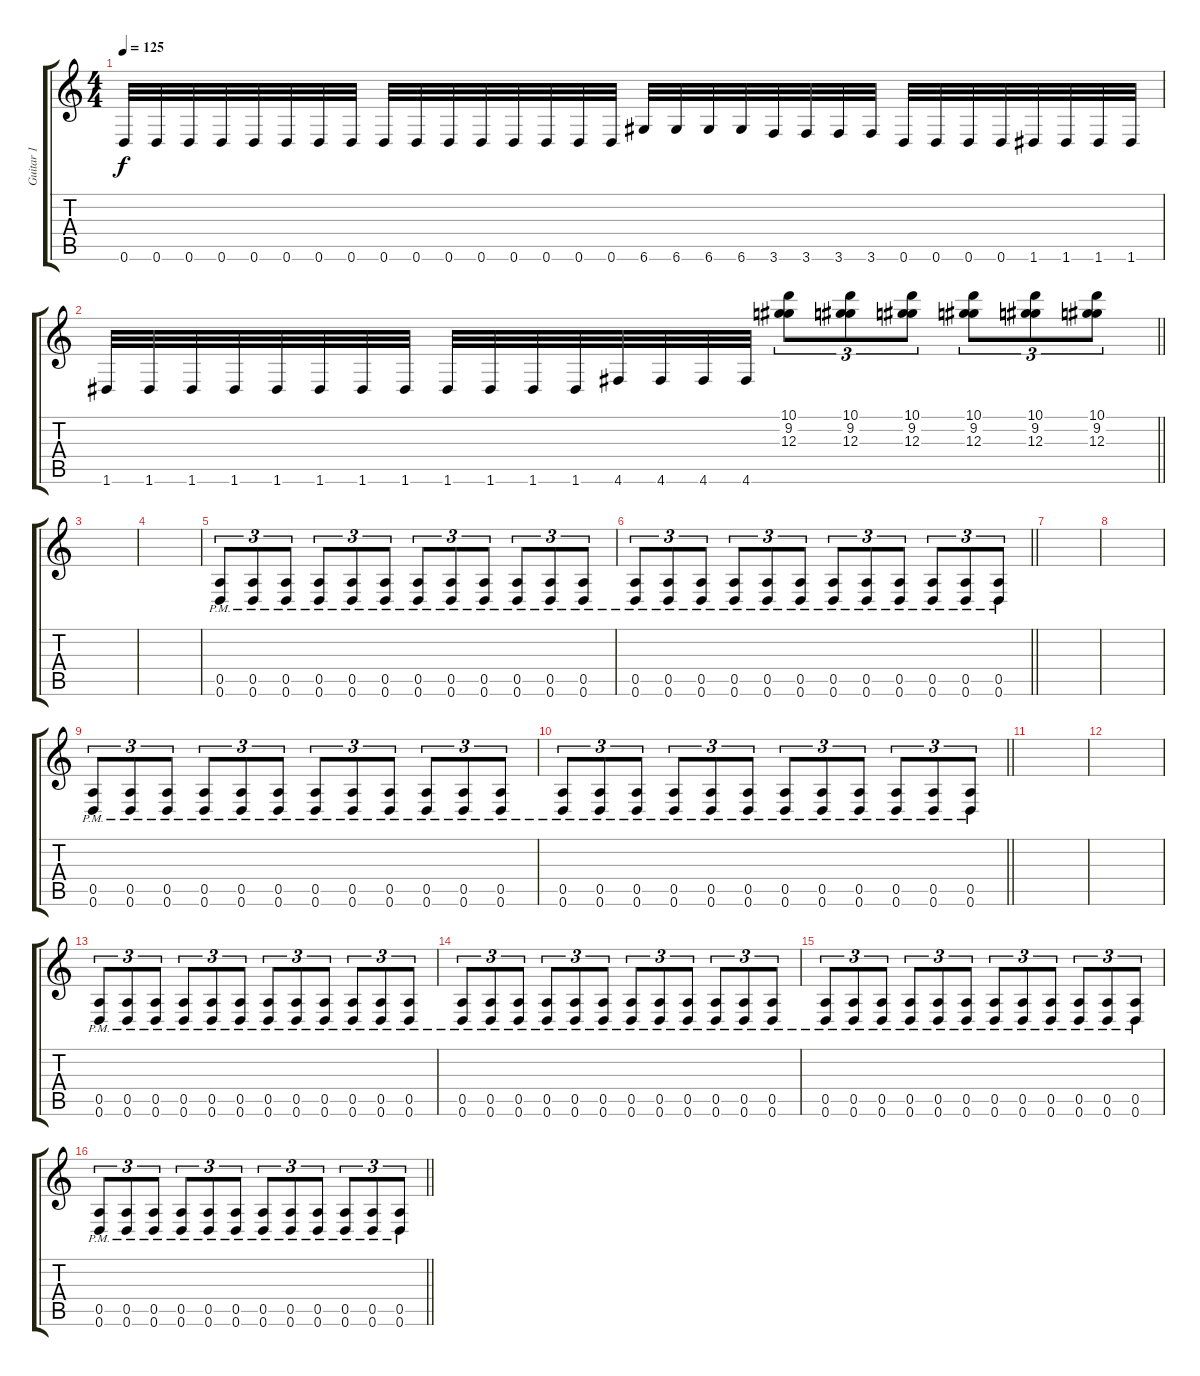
\track ("Guitar 1" "Guitar 1") {instrument distortionguitar}
\staff {score tabs}
\tuning (E4 B3 G3 D3 A2 D2) {hide}
\ts (4 4)
\tempo 125
\clef g2
\ks c
0.6.32{dy f} 0.6.32 0.6.32 0.6.32 0.6.32 0.6.32 0.6.32 0.6.32 0.6.32 0.6.32 0.6.32 0.6.32 0.6.32 0.6.32 0.6.32 0.6.32 6.6.32 6.6.32 6.6.32 6.6.32 3.6.32 3.6.32 3.6.32 3.6.32 0.6.32 0.6.32 0.6.32 0.6.32 1.6.32 1.6.32 1.6.32 1.6.32 |
\barLineRight lightlight
1.6.32 1.6.32 1.6.32 1.6.32 1.6.32 1.6.32 1.6.32 1.6.32 1.6.32 1.6.32 1.6.32 1.6.32 4.6.32 4.6.32 4.6.32 4.6.32 (10.1 9.2 12.3).8{tu (3 2)} (10.1 9.2 12.3).8{tu (3 2)} (10.1 9.2 12.3).8{tu (3 2)} (10.1 9.2 12.3).8{tu (3 2)} (10.1 9.2 12.3).8{tu (3 2)} (10.1 9.2 12.3).8{tu (3 2)} |
\section ("" "")
|
|
(0.5{pm} 0.6{pm}).8{tu (3 2)} (0.5{pm} 0.6{pm}).8{tu (3 2)} (0.5{pm} 0.6{pm}).8{tu (3 2)} (0.5{pm} 0.6{pm}).8{tu (3 2)} (0.5{pm} 0.6{pm}).8{tu (3 2)} (0.5{pm} 0.6{pm}).8{tu (3 2)} (0.5{pm} 0.6{pm}).8{tu (3 2)} (0.5{pm} 0.6{pm}).8{tu (3 2)} (0.5{pm} 0.6{pm}).8{tu (3 2)} (0.5{pm} 0.6{pm}).8{tu (3 2)} (0.5{pm} 0.6{pm}).8{tu (3 2)} (0.5{pm} 0.6{pm}).8{tu (3 2)} |
\barLineRight lightlight
(0.5{pm} 0.6{pm}).8{tu (3 2)} (0.5{pm} 0.6{pm}).8{tu (3 2)} (0.5{pm} 0.6{pm}).8{tu (3 2)} (0.5{pm} 0.6{pm}).8{tu (3 2)} (0.5{pm} 0.6{pm}).8{tu (3 2)} (0.5{pm} 0.6{pm}).8{tu (3 2)} (0.5{pm} 0.6{pm}).8{tu (3 2)} (0.5{pm} 0.6{pm}).8{tu (3 2)} (0.5{pm} 0.6{pm}).8{tu (3 2)} (0.5{pm} 0.6{pm}).8{tu (3 2)} (0.5{pm} 0.6{pm}).8{tu (3 2)} (0.5{pm} 0.6{pm}).8{tu (3 2)} |
|
|
(0.5{pm} 0.6{pm}).8{tu (3 2)} (0.5{pm} 0.6{pm}).8{tu (3 2)} (0.5{pm} 0.6{pm}).8{tu (3 2)} (0.5{pm} 0.6{pm}).8{tu (3 2)} (0.5{pm} 0.6{pm}).8{tu (3 2)} (0.5{pm} 0.6{pm}).8{tu (3 2)} (0.5{pm} 0.6{pm}).8{tu (3 2)} (0.5{pm} 0.6{pm}).8{tu (3 2)} (0.5{pm} 0.6{pm}).8{tu (3 2)} (0.5{pm} 0.6{pm}).8{tu (3 2)} (0.5{pm} 0.6{pm}).8{tu (3 2)} (0.5{pm} 0.6{pm}).8{tu (3 2)} |
\barLineRight lightlight
(0.5{pm} 0.6{pm}).8{tu (3 2)} (0.5{pm} 0.6{pm}).8{tu (3 2)} (0.5{pm} 0.6{pm}).8{tu (3 2)} (0.5{pm} 0.6{pm}).8{tu (3 2)} (0.5{pm} 0.6{pm}).8{tu (3 2)} (0.5{pm} 0.6{pm}).8{tu (3 2)} (0.5{pm} 0.6{pm}).8{tu (3 2)} (0.5{pm} 0.6{pm}).8{tu (3 2)} (0.5{pm} 0.6{pm}).8{tu (3 2)} (0.5{pm} 0.6{pm}).8{tu (3 2)} (0.5{pm} 0.6{pm}).8{tu (3 2)} (0.5{pm} 0.6{pm}).8{tu (3 2)} |
|
|
(0.5{pm} 0.6{pm}).8{tu (3 2)} (0.5{pm} 0.6{pm}).8{tu (3 2)} (0.5{pm} 0.6{pm}).8{tu (3 2)} (0.5{pm} 0.6{pm}).8{tu (3 2)} (0.5{pm} 0.6{pm}).8{tu (3 2)} (0.5{pm} 0.6{pm}).8{tu (3 2)} (0.5{pm} 0.6{pm}).8{tu (3 2)} (0.5{pm} 0.6{pm}).8{tu (3 2)} (0.5{pm} 0.6{pm}).8{tu (3 2)} (0.5{pm} 0.6{pm}).8{tu (3 2)} (0.5{pm} 0.6{pm}).8{tu (3 2)} (0.5{pm} 0.6{pm}).8{tu (3 2)} |
(0.5{pm} 0.6{pm}).8{tu (3 2)} (0.5{pm} 0.6{pm}).8{tu (3 2)} (0.5{pm} 0.6{pm}).8{tu (3 2)} (0.5{pm} 0.6{pm}).8{tu (3 2)} (0.5{pm} 0.6{pm}).8{tu (3 2)} (0.5{pm} 0.6{pm}).8{tu (3 2)} (0.5{pm} 0.6{pm}).8{tu (3 2)} (0.5{pm} 0.6{pm}).8{tu (3 2)} (0.5{pm} 0.6{pm}).8{tu (3 2)} (0.5{pm} 0.6{pm}).8{tu (3 2)} (0.5{pm} 0.6{pm}).8{tu (3 2)} (0.5{pm} 0.6{pm}).8{tu (3 2)} |
(0.5{pm} 0.6{pm}).8{tu (3 2)} (0.5{pm} 0.6{pm}).8{tu (3 2)} (0.5{pm} 0.6{pm}).8{tu (3 2)} (0.5{pm} 0.6{pm}).8{tu (3 2)} (0.5{pm} 0.6{pm}).8{tu (3 2)} (0.5{pm} 0.6{pm}).8{tu (3 2)} (0.5{pm} 0.6{pm}).8{tu (3 2)} (0.5{pm} 0.6{pm}).8{tu (3 2)} (0.5{pm} 0.6{pm}).8{tu (3 2)} (0.5{pm} 0.6{pm}).8{tu (3 2)} (0.5{pm} 0.6{pm}).8{tu (3 2)} (0.5{pm} 0.6{pm}).8{tu (3 2)} |
\barLineRight lightlight
(0.5{pm} 0.6{pm}).8{tu (3 2)} (0.5{pm} 0.6{pm}).8{tu (3 2)} (0.5{pm} 0.6{pm}).8{tu (3 2)} (0.5{pm} 0.6{pm}).8{tu (3 2)} (0.5{pm} 0.6{pm}).8{tu (3 2)} (0.5{pm} 0.6{pm}).8{tu (3 2)} (0.5{pm} 0.6{pm}).8{tu (3 2)} (0.5{pm} 0.6{pm}).8{tu (3 2)} (0.5{pm} 0.6{pm}).8{tu (3 2)} (0.5{pm} 0.6{pm}).8{tu (3 2)} (0.5{pm} 0.6{pm}).8{tu (3 2)} (0.5{pm} 0.6{pm}).8{tu (3 2)}
